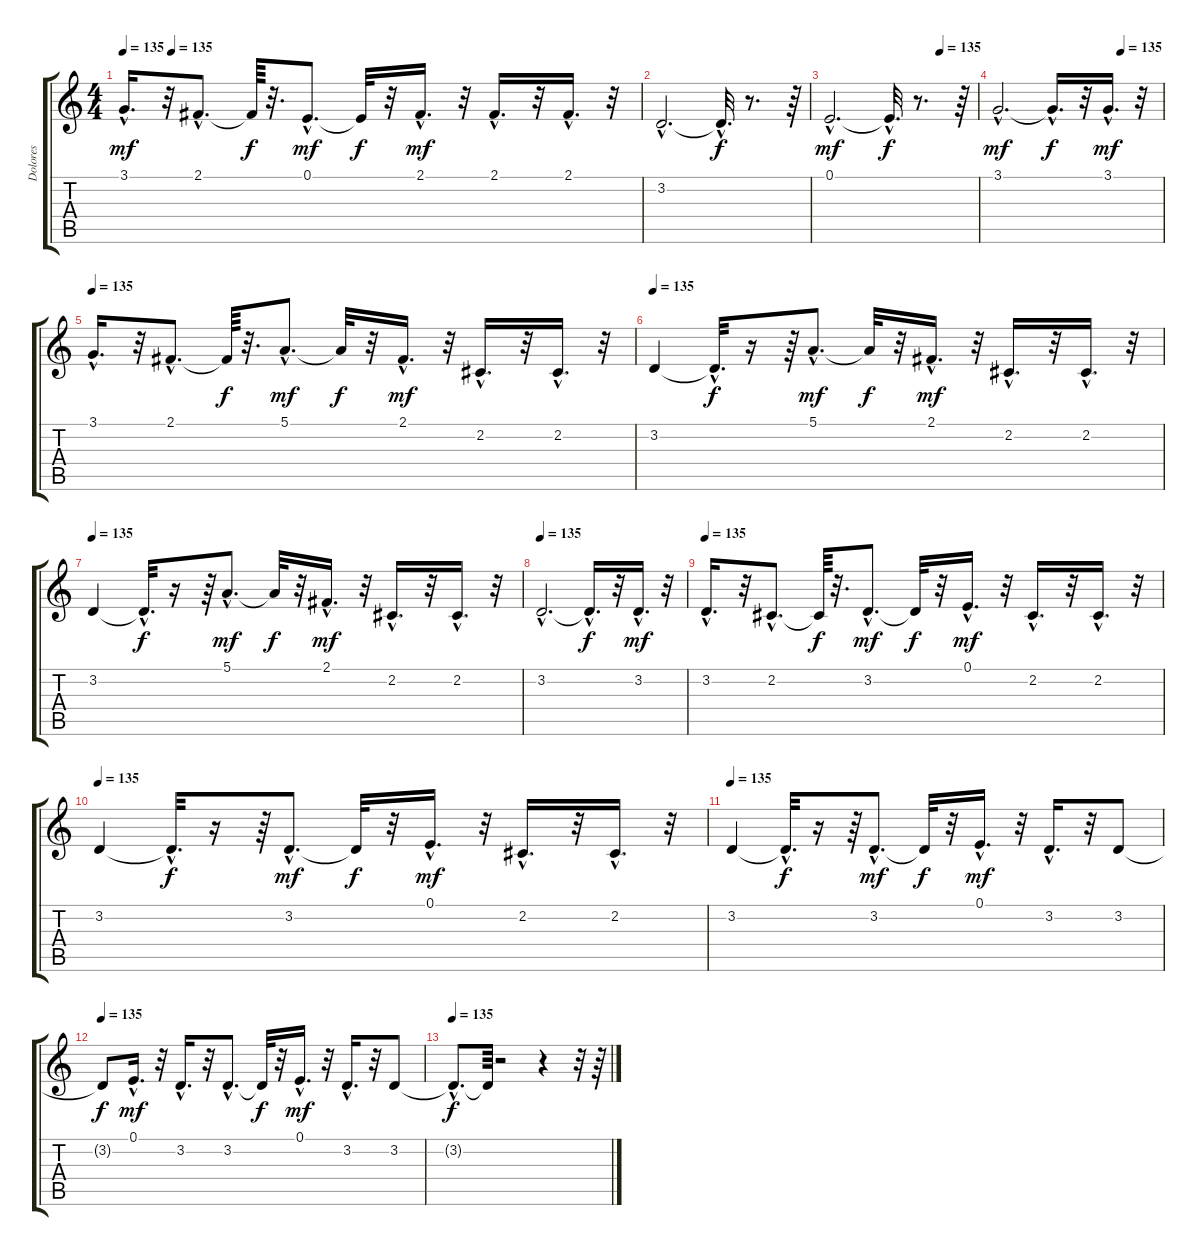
\track ("Dolores" "Dolores") {instrument panflute}
\staff {score tabs}
\tuning (E4 B3 G3 D3 A2 E2) {hide}
\ts (4 4)
\tempo 135
\tempo (135 0.09375)
\clef g2
\ks c
3.1{hac}.16{d dy mf} r.32 2.1{hac}.8{d} 2.1{t}.64{dy f} r.32{d} 0.1{hac}.8{d dy mf} 0.1{t}.32{dy f} r.32 2.1{hac}.16{d dy mf} r.32 2.1{hac}.16{d} r.32 2.1{hac}.16{d} r.32 |
3.2{hac}.2{d} 3.2{hac t}.32{d dy f} r.8{d} r.64 |
\tempo (135 0.75)
0.1{hac}.2{d dy mf} 0.1{hac t}.32{d dy f} r.8{d} r.64 |
\tempo (135 0.75)
3.1{hac}.2{d dy mf} 3.1{hac t}.16{d dy f} r.32 3.1{hac}.16{d dy mf} r.32 |
\tempo 135
3.1{hac}.16{d} r.32 2.1{hac}.8{d} 2.1{t}.64{dy f} r.32{d} 5.1{hac}.8{d dy mf} 5.1{t}.32{dy f} r.32 2.1{hac}.16{d dy mf} r.32 2.2{hac}.16{d} r.32 2.2{hac}.16{d} r.32 |
\tempo 135
3.2.4 3.2{hac t}.32{d dy f} r.16 r.64 5.1{hac}.8{d dy mf} 5.1{t}.32{dy f} r.32 2.1{hac}.16{d dy mf} r.32 2.2{hac}.16{d} r.32 2.2{hac}.16{d} r.32 |
\tempo 135
3.2.4 3.2{hac t}.32{d dy f} r.16 r.64 5.1{hac}.8{d dy mf} 5.1{t}.32{dy f} r.32 2.1{hac}.16{d dy mf} r.32 2.2{hac}.16{d} r.32 2.2{hac}.16{d} r.32 |
\tempo 135
3.2{hac}.2{d} 3.2{hac t}.16{d dy f} r.32 3.2{hac}.16{d dy mf} r.32 |
\tempo 135
3.2{hac}.16{d} r.32 2.2{hac}.8{d} 2.2{t}.64{dy f} r.32{d} 3.2{hac}.8{d dy mf} 3.2{t}.32{dy f} r.32 0.1{hac}.16{d dy mf} r.32 2.2{hac}.16{d} r.32 2.2{hac}.16{d} r.32 |
\tempo 135
3.2.4 3.2{hac t}.32{d dy f} r.16 r.64 3.2{hac}.8{d dy mf} 3.2{t}.32{dy f} r.32 0.1{hac}.16{d dy mf} r.32 2.2{hac}.16{d} r.32 2.2{hac}.16{d} r.32 |
\tempo 135
3.2.4 3.2{hac t}.32{d dy f} r.16 r.64 3.2{hac}.8{d dy mf} 3.2{t}.32{dy f} r.32 0.1{hac}.16{d dy mf} r.32 3.2{hac}.16{d} r.32 3.2.8 |
\tempo 135
3.2{t}.8{dy f} 0.1{hac}.16{d dy mf} r.32 3.2{hac}.16{d} r.32 3.2{hac}.8{d} 3.2{t}.32{dy f} r.32 0.1{hac}.16{d dy mf} r.32 3.2{hac}.16{d} r.32 3.2.8 |
\tempo 135
3.2{hac t}.8{d dy f} 3.2{t}.64 r.2 r.4 r.32 r.64
